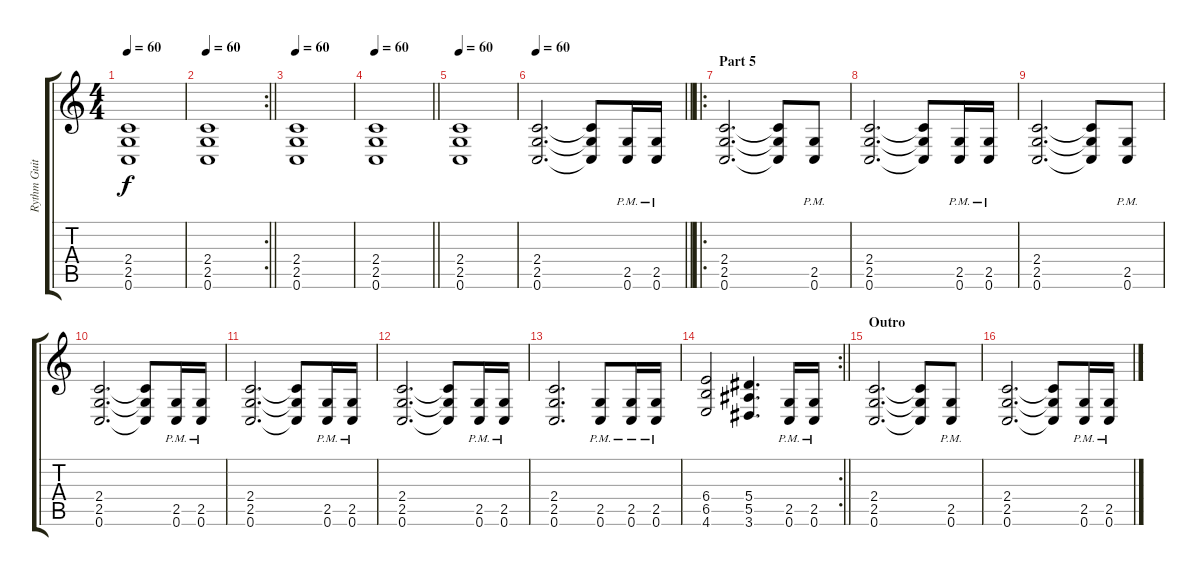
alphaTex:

\track ("Rythm Guit" "Rythm Guit") {instrument electricguitarclean}
\staff {score tabs}
\tuning (C4 G3 Eb3 Bb2 F2 C2) {hide}
\ts (4 4)
\tempo 60
\clef g2
\ks c
(2.4 2.5 0.6).1{dy f} |
\rc 2
\tempo 60
\barLineRight lightlight
(2.4 2.5 0.6).1 |
\tempo 60
(2.4 2.5 0.6).1 |
\tempo 60
\barLineRight lightlight
(2.4 2.5 0.6).1 |
\tempo 60
(2.4 2.5 0.6).1 |
\tempo 60
\barLineRight lightlight
(2.4 2.5 0.6).2{d} (2.4{t} 2.5{t} 0.6{t}).8 (2.5{pm} 0.6{pm}).16 (2.5{pm} 0.6{pm}).16 |
\ro
\section ("" "Part 5")
(2.4 2.5 0.6).2{d} (2.4{t} 2.5{t} 0.6{t}).8 (2.5{pm} 0.6{pm}).8 |
(2.4 2.5 0.6).2{d} (2.4{t} 2.5{t} 0.6{t}).8 (2.5{pm} 0.6{pm}).16 (2.5{pm} 0.6{pm}).16 |
(2.4 2.5 0.6).2{d} (2.4{t} 2.5{t} 0.6{t}).8 (2.5{pm} 0.6{pm}).8 |
(2.4 2.5 0.6).2{d} (2.4{t} 2.5{t} 0.6{t}).8 (2.5{pm} 0.6{pm}).16 (2.5{pm} 0.6{pm}).16 |
(2.4 2.5 0.6).2{d} (2.4{t} 2.5{t} 0.6{t}).8 (2.5{pm} 0.6{pm}).16 (2.5{pm} 0.6{pm}).16 |
(2.4 2.5 0.6).2{d} (2.4{t} 2.5{t} 0.6{t}).8 (2.5{pm} 0.6{pm}).16 (2.5{pm} 0.6{pm}).16 |
(2.4 2.5 0.6).2{d} (2.5{pm} 0.6{pm}).8 (2.5{pm} 0.6{pm}).16 (2.5{pm} 0.6{pm}).16 |
\rc 2
\barLineRight lightlight
(6.4 6.5 4.6).2 (5.4 5.5 3.6).4{d} (2.5{pm} 0.6{pm}).16 (2.5{pm} 0.6{pm}).16 |
\section ("" "Outro")
(2.4 2.5 0.6).2{d volume 5} (2.4{t} 2.5{t} 0.6{t}).8 (2.5{pm} 0.6{pm}).8 |
(2.4 2.5 0.6).2{d} (2.4{t} 2.5{t} 0.6{t}).8 (2.5{pm} 0.6{pm}).16 (2.5{pm} 0.6{pm}).16
